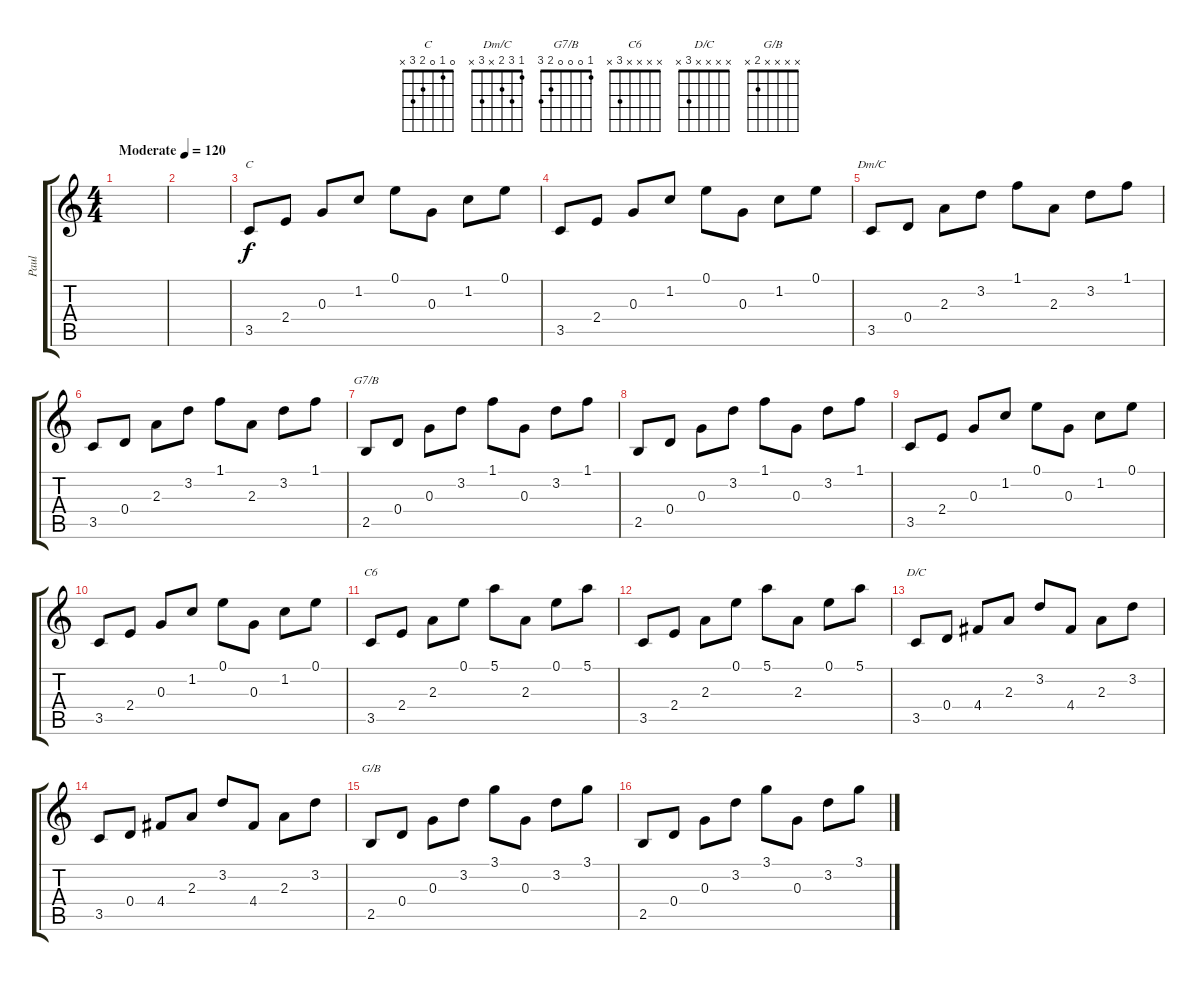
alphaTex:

\track ("Paul" "Paul") {instrument acousticguitarsteel}
\staff {score tabs}
\tuning (E4 B3 G3 D3 A2 E2) {hide}
\chord ("C" 0 1 0 2 3 x)
\chord ("Dm/C" 1 3 2 x 3 x)
\chord ("G7/B" 1 0 0 0 2 3)
\chord ("C6" x x x x 3 x)
\chord ("D/C" x x x x 3 x)
\chord ("G/B" x x x x 2 x)
\ts (4 4)
\tempo (120 "Moderate")
\clef g2
\ks c
|
|
3.5.8{ch "C"} 2.4.8 0.3.8 1.2.8 0.1.8 0.3.8 1.2.8 0.1.8 |
3.5.8 2.4.8 0.3.8 1.2.8 0.1.8 0.3.8 1.2.8 0.1.8 |
3.5.8{ch "Dm/C"} 0.4.8 2.3.8 3.2.8 1.1.8 2.3.8 3.2.8 1.1.8 |
3.5.8 0.4.8 2.3.8 3.2.8 1.1.8 2.3.8 3.2.8 1.1.8 |
2.5.8{ch "G7/B"} 0.4.8 0.3.8 3.2.8 1.1.8 0.3.8 3.2.8 1.1.8 |
2.5.8 0.4.8 0.3.8 3.2.8 1.1.8 0.3.8 3.2.8 1.1.8 |
3.5.8 2.4.8 0.3.8 1.2.8 0.1.8 0.3.8 1.2.8 0.1.8 |
3.5.8 2.4.8 0.3.8 1.2.8 0.1.8 0.3.8 1.2.8 0.1.8 |
3.5.8{ch "C6"} 2.4.8 2.3.8 0.1.8 5.1.8 2.3.8 0.1.8 5.1.8 |
3.5.8 2.4.8 2.3.8 0.1.8 5.1.8 2.3.8 0.1.8 5.1.8 |
3.5.8{ch "D/C"} 0.4.8 4.4.8 2.3.8 3.2.8 4.4.8 2.3.8 3.2.8 |
3.5.8 0.4.8 4.4.8 2.3.8 3.2.8 4.4.8 2.3.8 3.2.8 |
2.5.8{ch "G/B"} 0.4.8 0.3.8 3.2.8 3.1.8 0.3.8 3.2.8 3.1.8 |
2.5.8 0.4.8 0.3.8 3.2.8 3.1.8 0.3.8 3.2.8 3.1.8
